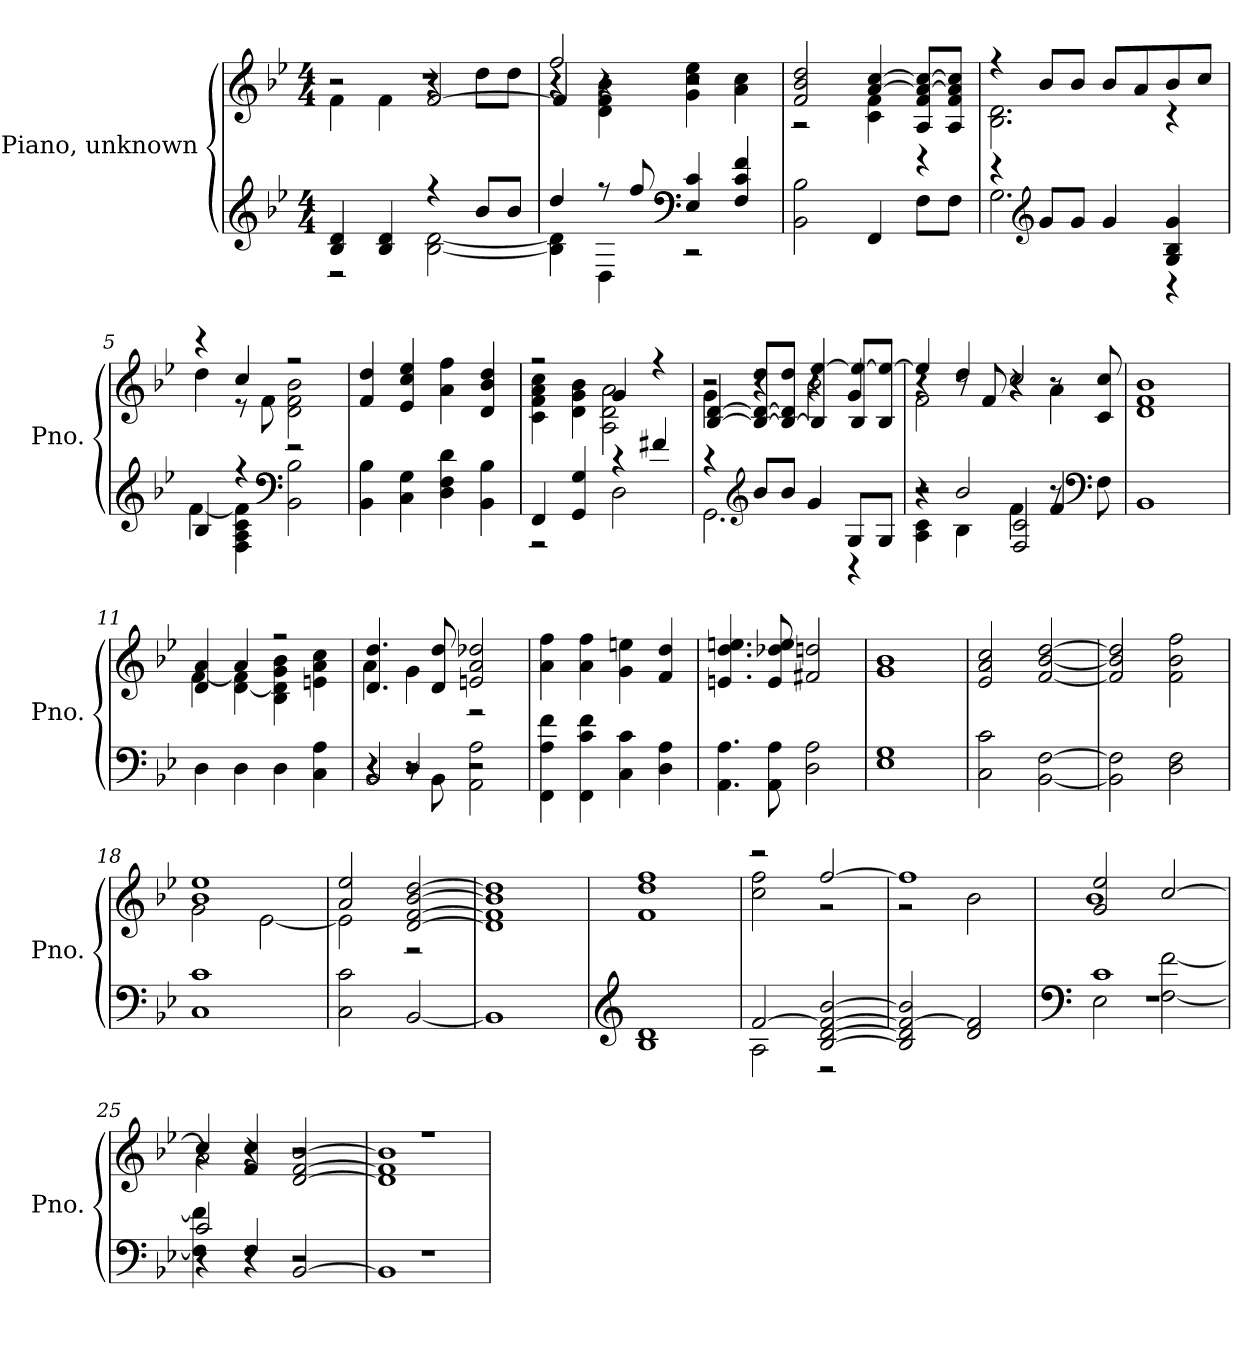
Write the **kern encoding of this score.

**kern	**kern
*part1	*part1
*staff2	*staff1
*I"Piano, unknown	*
*I'Pno.	*
*clefG2	*clefG2
*k[b-e-]	*k[b-e-]
*M4/4	*M4/4
*MM120	*MM120
=1	=1
*^	*^
*	*	*	*^
4B-/ 4d/	2r	1r	4f\	2r
4B-/ 4d/	.	.	4f\	.
4r	[2B-\ [2d\	.	4r	[2f/
8b-/L	.	.	8dd\L	.
8b-/J	.	.	8dd\J	.
=2	=2	=2	=2	=2
4dd/	4B-\] 4d\]	2ff/	4r	4f/]
8r	4D\	.	4d\ 4f\ 4b-\	4r
8ff/	.	.	.	.
*clefF4	*	*	*	*
4E-/ 4c/	2r	2r	4g\ 4cc\ 4ee-\	2r
4F/ 4c/ 4f/	.	.	4a\ 4cc\	.
*v	*v	*	*	*
*	*	*v	*v
=3	=3	=3
2BB-\ 2B-\	2f/ 2b-/ 2dd/	2r
4FF/	[4a/ [4cc/	4c\ 4f\
8F\L	8A/ 8f/ 8a/_ 8cc/_L	4r
8F\J	8A/ 8f/ 8a/] 8cc/]J	.
=4	=4	=4
*^	*	*
4r	2.G\	4r	2.B-\ 2.d\
*clefG2	*	*	*
8g/L	.	8b-/L	.
8g/J	.	8b-/J	.
4g/	.	8b-/L	.
.	.	8a/	.
4G/ 4B-/ 4g/	4r	8b-/	4r
.	.	8cc/J	.
=5	=5	=5	=5
4B-/	[4f\	4r	4dd\
4r	4F\ 4A\ 4c\ 4f\]	4cc/	8r
.	.	.	8f\
*clefF4	*	*	*
2r	2BB-\ 2B-\	2r	2d\ 2f\ 2b-\
*v	*v	*	*
*	*v	*v
!!LO:LB:g=z
=6	=6
4BB-\ 4B-\	4f/ 4dd/
4C\ 4G\	4e-/ 4cc/ 4ee-/
4D\ 4F\ 4d\	4a\ 4ff\
4BB-\ 4B-\	4d/ 4b-/ 4dd/
=7	=7
*^	*^
4FF/	2r	2r	4c\ 4f\ 4a\ 4cc\
4GG/ 4G/	.	.	4d\ 4g\ 4b-\
4r	2D\	4g/	2A\ 2d\ 2a\
4f#X/	.	4r	.
=8	=8	=8	=8
*	*	*	*^
4r	2.GG\	2r	4g\	[4B-/ [4d/
*clefG2	*	*	*	*
8b-/L	.	.	4r	8B-/_ 8d/_ 8dd/L
8b-/J	.	.	.	8B-/_ 8d/] 8dd/J
4g/	.	4r	2b-\	4B-/] [4ee-/
8G/L	4r	4g/	.	8B-/ 8ee-/_L
8G/J	.	.	.	8B-/ 8ee-/_J
=9	=9	=9	=9	=9
*	*^	*	*	*
4r	4A\ 4c\	2r	4r	2f\	4ee-/]
2b-/	4B-\	.	4dd/	.	8r
.	.	.	.	.	8f/
.	4f\	2F/ 2c/	2cc/	4r	4r
4f/	8r	.	.	4a\	8r
*clefF4	*	*	*	*	*
.	8F\	.	.	.	8c/ 8cc/
*v	*v	*v	*	*	*
*	*v	*v	*v
=10	=10
1BB-	1d 1f 1b-
=11	=11
*	*^
4D\	4d/ 4a/	[4f\
4D\	4a/	[4d\ 4f\]
4D\	2r	4B-\ 4d\] 4g\ 4b-\
4C\ 4A\	.	4en\ 4a\ 4cc\
!!LO:LB:g=z	!!
=12	=12	=12
*^	*	*
*	*^	*	*
4r	4r	2BB-/	4.d/ 4.dd/	4a\
4D/	8r	.	.	4g\
.	8BB-\	.	8d/ 8dd/	.
2r	2AA\ 2A\	2r	2en/ 2a/ 2dd-X/	2r
*v	*v	*v	*	*
*	*v	*v
=13	=13
4FF\ 4A\ 4f\	4a\ 4ff\
4FF\ 4c\ 4f\	4a\ 4ff\
4C\ 4c\	4g\ 4een\
4D\ 4A\	4f/ 4dd/
=14	=14
4.AA\ 4.A\	4.en/ 4.dd/ 4.een/
8AA\ 8A\	8e/ 8dd-X/ 8ee/
2D\ 2A\	2f#X/ 2ddn/
=15	=15
1E- 1G	1g 1b-
=16	=16
2C\ 2c\	2e-/ 2a/ 2cc/
[2BB-\ [2F\	[2f/ [2b-/ [2dd/
=17	=17
2BB-\] 2F\]	2f/] 2b-/] 2dd/]
2D\ 2F\	2f\ 2b-\ 2ff\
=18	=18
*	*^
1C 1c	1b- 1ee-	2g\
.	.	[2e-\
=19	=19	=19
2C\ 2c\	2a/ 2ee-/	2e-\]
[2BB-/	[2d/ [2f/ [2b-/ [2dd/	2r
*	*v	*v
=20	=20
1BB-]	1d] 1f] 1b-] 1dd]
=21	=21
*clefG2	*
1B- 1d	1f 1dd 1ff
!!LO:LB:g=z
=22	=22
*^	*^
[2f/	2A\	2r	2cc\ 2ff\
[2B-/ [2d/ 2f/_ [2b-/	2r	[2ff/	2r
*v	*v	*	*
=23	=23	=23
2B-/] 2d/] 2f/_ 2b-/]	1ff]	2r
2d/ 2f/]	.	2b-\
=24	=24	=24
*clefF4	*	*
*^	*	*
*	*^	*	*
1r	2E-\	1c	2g/ 2ee-/	1b-
.	[2F\ [2f\	.	[2cc/	.
=25	=25	=25	=25	=25
*	*	*	*	*^
2c/	4F\] 4f\]	4r	4cc/]	2a\	4r
.	4r	4F/	4r	.	4f/ 4cc/
2r	2r	[2BB-/	2r	2r	[2d/ [2f/ [2b-/
*	*v	*v	*	*	*
*	*	*	*v	*v
=26	=26	=26	=26
1r	1BB-]	1r	1d] 1f] 1b-]
*v	*v	*	*
*	*v	*v
=	=
*-	*-
